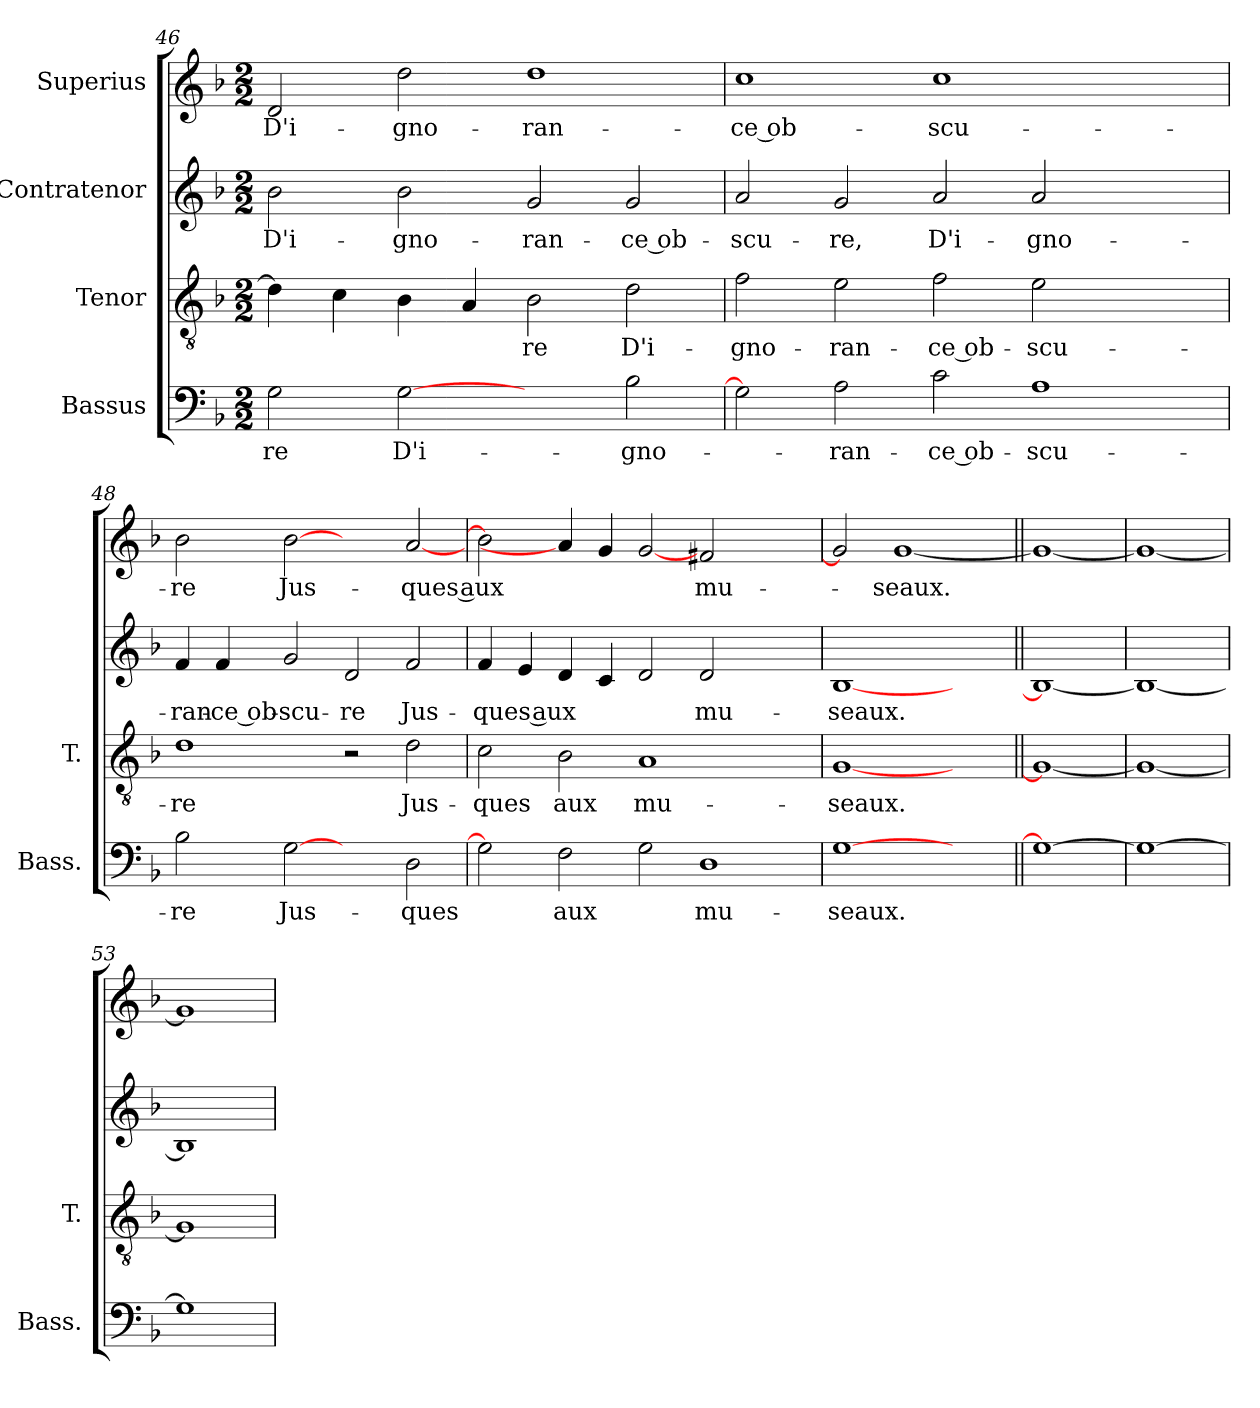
**kern	**text	**kern	**text	**kern	**text	**kern	**text
*part4	*part4	*part3	*part3	*part2	*part2	*part1	*part1
*staff4	*staff4	*staff3	*staff3	*staff2	*staff2	*staff1	*staff1
*I"Bassus	*	*I"Tenor	*	*I"Contratenor	*	*I"Superius	*
*I'Bass.	*	*I'T.	*	*	*	*	*
*clefF4	*	*clefGv2	*	*clefG2	*	*clefG2	*
*	*	*ITrd7c12	*	*	*	*	*
*k[b-]	*	*k[b-]	*	*k[b-]	*	*k[b-]	*
*F:	*	*F:	*	*F:	*	*F:	*
*M2/2	*	*M2/2	*	*M2/2	*	*M2/2	*
=46	=46	=46	=46	=46	=46	=46	=46
2G\	-re	4D\]	.	2b-\	D'i-	2d/	D'i-
.	.	4C\	.	.	.	.	.
[2G\	D'i-	4BB-\	.	2b-\	-gno-	2dd\	-gno-
.	.	4AA/	.	.	.	.	.
2ryy	.	2BB-\	-re	2g/	-ran-	1dd\	-ran-
2B-\	-gno-	2D\	D'i-	2g/	-ce ob-	.	.
=47	=47	=47	=47	=47	=47	=47	=47
2G\]	.	2F\	-gno-	2a/	-scu-	1cc\	-ce ob-
2A\	-ran-	2E\	-ran-	2g/	-re,	.	.
2c\	-ce ob-	2F\	-ce ob-	2a/	D'i-	1cc\	-scu-
1A\	-scu-	2E\	-scu-	2a/	-gno-	.	.
.	.	2ryy	.	2ryy	.	2ryy	.
!!LO:PB:g=z
=48	=48	=48	=48	=48	=48	=48	=48
2B-\	-re	1D\	-re	4f/	-ran-	2b-\	-re
.	.	.	.	4f/	-ce ob-	.	.
[2G\	Jus-	.	.	2g/	-scu-	[2b-\	Jus-
2ryy	.	2r	.	2d/	-re	2ryy	.
2D\	-ques	2D\	Jus-	2f/	Jus-	[2a/	-ques aux
=49	=49	=49	=49	=49	=49	=49	=49
2G\]	.	2C\	-ques	4f/	-ques aux	2b-\]	.
.	.	.	.	4e/	.	.	.
2F\	aux	2BB-\	aux	4d/	.	4a/]	.
.	.	.	.	4c/	.	4g/	.
2G\	.	1AA/	mu-	2d/	.	[2g/	.
1D\	mu-	.	.	2d/	mu-	2f#X/	mu-
.	.	2ryy	.	2ryy	.	2ryy	.
=50	=50	=50	=50	=50	=50	=50	=50
[1G\	-seaux.	[1GG/	-seaux.	[1B-/	-seaux.	2g/]	.
.	.	.	.	.	.	[1g/	-seaux.
2ryy	.	2ryy	.	2ryy	.	.	.
=51||	=51||	=51||	=51||	=51||	=51||	=51||	=51||
1G\_	.	1GG/_	.	1B-/_	.	1g/_	.
=52	=52	=52	=52	=52	=52	=52	=52
1G\_	.	1GG/_	.	1B-/_	.	1g/_	.
=53	=53	=53	=53	=53	=53	=53	=53
1G\]	.	1GG/]	.	1B-/]	.	1g/]	.
=	=	=	=	=	=	=	=
*-	*-	*-	*-	*-	*-	*-	*-
